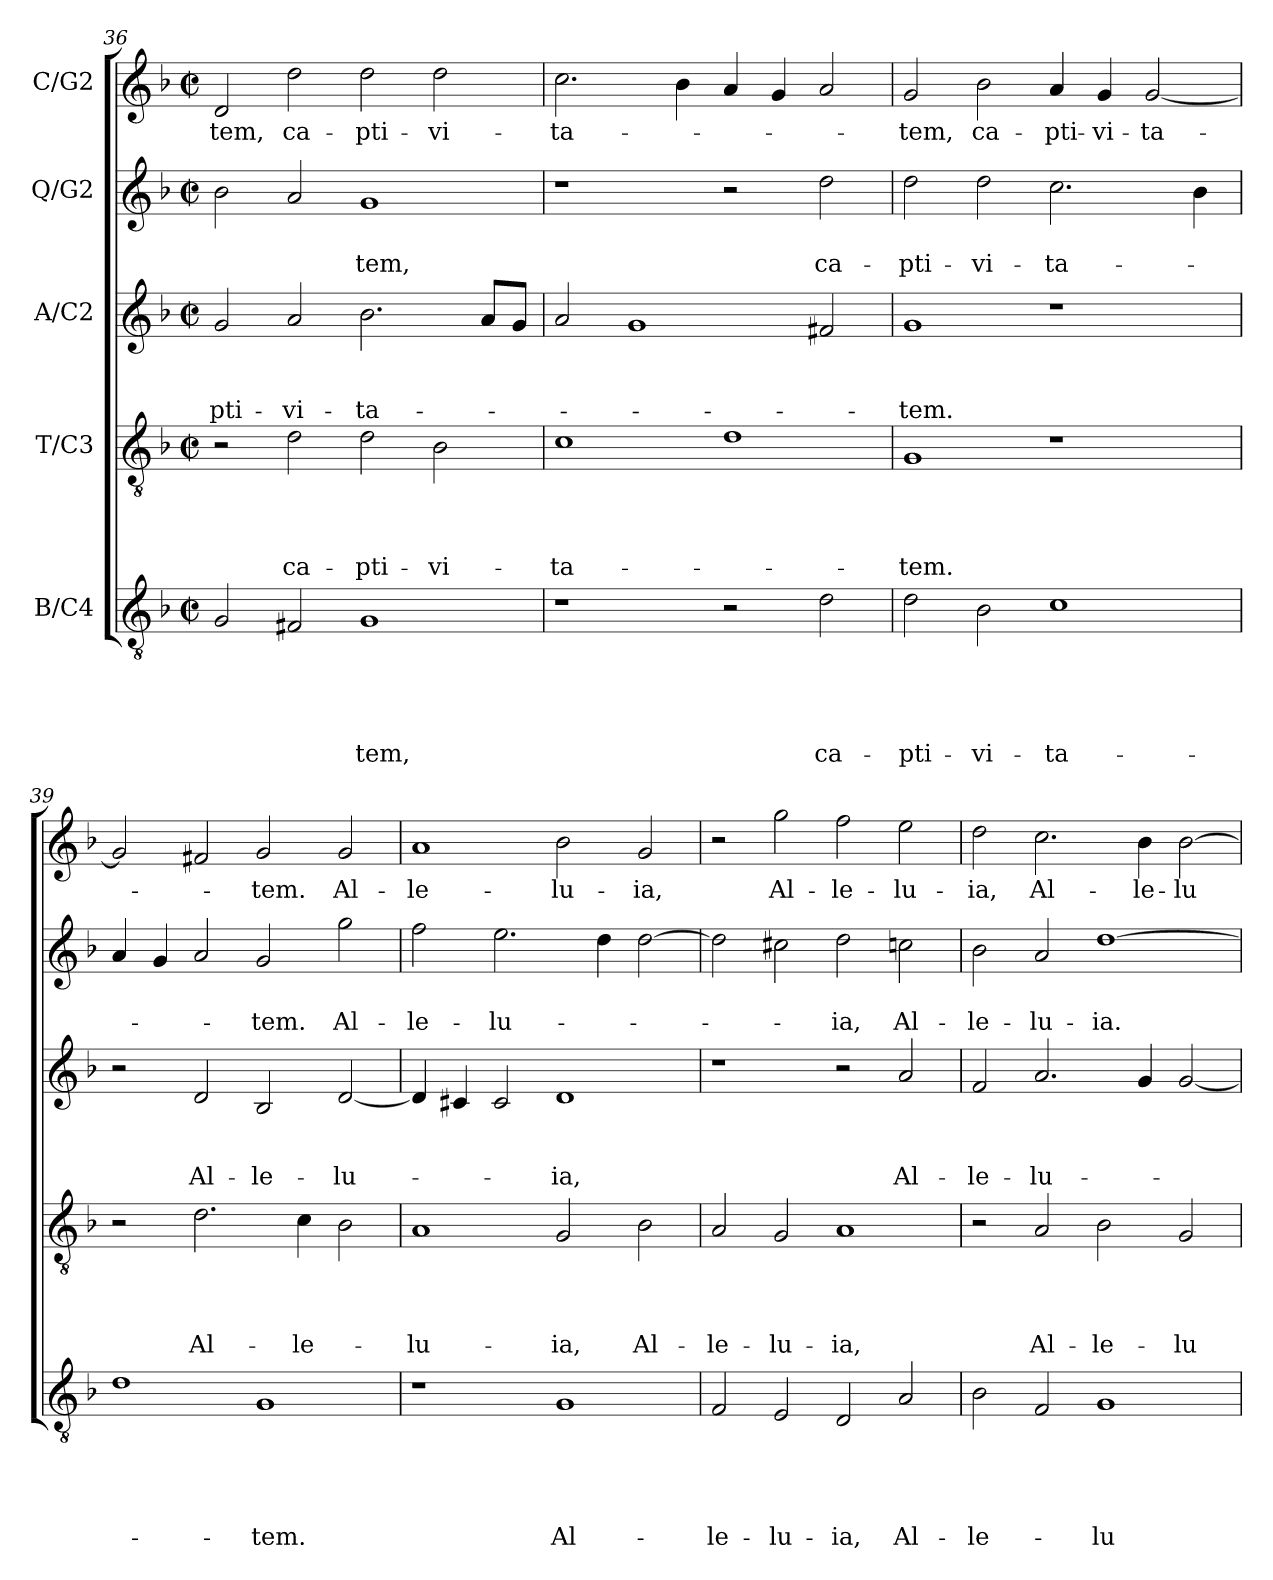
**kern	**text	**text	**text	**text	**text	**kern	**text	**text	**text	**text	**kern	**text	**text	**text	**kern	**text	**text	**kern	**text
*part5	*part5	*part5	*part5	*part5	*part5	*part4	*part4	*part4	*part4	*part4	*part3	*part3	*part3	*part3	*part2	*part2	*part2	*part1	*part1
*staff5	*staff5	*staff5	*staff5	*staff5	*staff5	*staff4	*staff4	*staff4	*staff4	*staff4	*staff3	*staff3	*staff3	*staff3	*staff2	*staff2	*staff2	*staff1	*staff1
*I"B/C4	*	*	*	*	*	*I"T/C3	*	*	*	*	*I"A/C2	*	*	*	*I"Q/G2	*	*	*I"C/G2	*
!!LO:LB:g=z
*clefGv2	*	*	*	*	*	*clefGv2	*	*	*	*	*clefG2	*	*	*	*clefG2	*	*	*clefG2	*
*k[b-]	*	*	*	*	*	*k[b-]	*	*	*	*	*k[b-]	*	*	*	*k[b-]	*	*	*k[b-]	*
*F:	*	*	*	*	*	*F:	*	*	*	*	*F:	*	*	*	*F:	*	*	*F:	*
*M2/2	*	*	*	*	*	*M2/2	*	*	*	*	*M2/2	*	*	*	*M2/2	*	*	*M2/2	*
*met(c|)	*	*	*	*	*	*met(c|)	*	*	*	*	*met(c|)	*	*	*	*met(c|)	*	*	*met(c|)	*
=36	=36	=36	=36	=36	=36	=36	=36	=36	=36	=36	=36	=36	=36	=36	=36	=36	=36	=36	=36
!	!	!	!	!	!	!	!	!	!	!	!	!	!	!LO:LY:b	!	!	!	!	!LO:LY:b
2G/	.	.	.	.	.	2r	.	.	.	.	2g/	.	.	-pti-	2b-\	.	.	2d/	-tem,
!	!	!	!	!	!	!	!	!	!	!LO:LY:b	!	!	!	!LO:LY:b	!	!	!	!	!LO:LY:b
2F#/	.	.	.	.	.	2d\	.	.	.	ca-	2a/	.	.	-vi-	2a/	.	.	2dd\	ca-
!	!	!	!	!	!LO:LY:b	!	!	!	!	!LO:LY:b	!	!	!	!LO:LY:b	!	!	!LO:LY:b	!	!LO:LY:b
1G	.	.	.	.	-tem,	2d\	.	.	.	-pti-	2.b-\	.	.	-ta-	1g	.	-tem,	2dd\	-pti-
!	!	!	!	!	!	!	!	!	!	!LO:LY:b	!	!	!	!	!	!	!	!	!LO:LY:b
.	.	.	.	.	.	2B-\	.	.	.	-vi-	.	.	.	.	.	.	.	2dd\	-vi-
.	.	.	.	.	.	.	.	.	.	.	8a/L	.	.	.	.	.	.	.	.
.	.	.	.	.	.	.	.	.	.	.	8g/J	.	.	.	.	.	.	.	.
=37	=37	=37	=37	=37	=37	=37	=37	=37	=37	=37	=37	=37	=37	=37	=37	=37	=37	=37	=37
!	!	!	!	!	!	!	!	!	!	!LO:LY:b	!	!	!	!	!	!	!	!	!LO:LY:b
1r	.	.	.	.	.	1c	.	.	.	-ta-	2a/	.	.	.	1r	.	.	2.cc\	-ta-
.	.	.	.	.	.	.	.	.	.	.	1g	.	.	.	.	.	.	.	.
.	.	.	.	.	.	.	.	.	.	.	.	.	.	.	.	.	.	4b-\	.
2r	.	.	.	.	.	1d	.	.	.	.	.	.	.	.	2r	.	.	4a/	.
.	.	.	.	.	.	.	.	.	.	.	.	.	.	.	.	.	.	4g/	.
!	!	!	!	!	!LO:LY:b	!	!	!	!	!	!	!	!	!	!	!	!LO:LY:b	!	!
2d\	.	.	.	.	ca-	.	.	.	.	.	2f#X/	.	.	.	2dd\	.	ca-	2a/	.
=38	=38	=38	=38	=38	=38	=38	=38	=38	=38	=38	=38	=38	=38	=38	=38	=38	=38	=38	=38
!	!	!	!	!	!LO:LY:b	!	!	!	!	!LO:LY:b	!	!	!	!LO:LY:b	!	!	!LO:LY:b	!	!LO:LY:b
2d\	.	.	.	.	-pti-	1G	.	.	.	-tem.	1g	.	.	-tem.	2dd\	.	-pti-	2g/	-tem,
!	!	!	!	!	!LO:LY:b	!	!	!	!	!	!	!	!	!	!	!	!LO:LY:b	!	!LO:LY:b
2B-\	.	.	.	.	-vi-	.	.	.	.	.	.	.	.	.	2dd\	.	-vi-	2b-\	ca-
!	!	!	!	!	!LO:LY:b	!	!	!	!	!	!	!	!	!	!	!	!LO:LY:b	!	!LO:LY:b
1c	.	.	.	.	-ta-	1r	.	.	.	.	1r	.	.	.	2.cc\	.	-ta-	4a/	-pti-
!	!	!	!	!	!	!	!	!	!	!	!	!	!	!	!	!	!	!	!LO:LY:b
.	.	.	.	.	.	.	.	.	.	.	.	.	.	.	.	.	.	4g/	-vi-
!	!	!	!	!	!	!	!	!	!	!	!	!	!	!	!	!	!	!	!LO:LY:b
.	.	.	.	.	.	.	.	.	.	.	.	.	.	.	.	.	.	[2g/	-ta-
.	.	.	.	.	.	.	.	.	.	.	.	.	.	.	4b-\	.	.	.	.
=39	=39	=39	=39	=39	=39	=39	=39	=39	=39	=39	=39	=39	=39	=39	=39	=39	=39	=39	=39
1d	.	.	.	.	.	2r	.	.	.	.	2r	.	.	.	4a/	.	.	2g/]	.
.	.	.	.	.	.	.	.	.	.	.	.	.	.	.	4g/	.	.	.	.
!	!	!	!	!	!	!	!	!	!	!LO:LY:b	!	!	!	!LO:LY:b	!	!	!	!	!
.	.	.	.	.	.	2.d\	.	.	.	Al-	2d/	.	.	Al-	2a/	.	.	2f#X/	.
!	!	!	!	!	!LO:LY:b	!	!	!	!	!	!	!	!	!LO:LY:b	!	!	!LO:LY:b	!	!LO:LY:b
1G	.	.	.	.	-tem.	.	.	.	.	.	2B-/	.	.	-le-	2g/	.	-tem.	2g/	-tem.
!	!	!	!	!	!	!	!	!	!	!LO:LY:b	!	!	!	!	!	!	!	!	!
.	.	.	.	.	.	4c\	.	.	.	-le-	.	.	.	.	.	.	.	.	.
!	!	!	!	!	!	!	!	!	!	!	!	!	!	!LO:LY:b	!	!	!LO:LY:b	!	!LO:LY:b
.	.	.	.	.	.	2B-\	.	.	.	.	[2d/	.	.	-lu-	2gg\	.	Al-	2g/	Al-
=40	=40	=40	=40	=40	=40	=40	=40	=40	=40	=40	=40	=40	=40	=40	=40	=40	=40	=40	=40
!	!	!	!	!	!	!	!	!	!	!LO:LY:b	!	!	!	!	!	!	!LO:LY:b	!	!LO:LY:b
1r	.	.	.	.	.	1A	.	.	.	-lu-	4d/]	.	.	.	2ff\	.	-le-	1a	-le-
.	.	.	.	.	.	.	.	.	.	.	4c#X/	.	.	.	.	.	.	.	.
!	!	!	!	!	!	!	!	!	!	!	!	!	!	!	!	!	!LO:LY:b	!	!
.	.	.	.	.	.	.	.	.	.	.	2c#/	.	.	.	2.ee\	.	-lu-	.	.
!	!	!	!	!	!LO:LY:b	!	!	!	!	!LO:LY:b	!	!	!	!LO:LY:b	!	!	!	!	!LO:LY:b
1G	.	.	.	.	Al-	2G/	.	.	.	-ia,	1d	.	.	-ia,	.	.	.	2b-\	-lu-
.	.	.	.	.	.	.	.	.	.	.	.	.	.	.	4dd\	.	.	.	.
!	!	!	!	!	!	!	!	!	!	!LO:LY:b	!	!	!	!	!	!	!	!	!LO:LY:b
.	.	.	.	.	.	2B-\	.	.	.	Al-	.	.	.	.	[2dd\	.	.	2g/	-ia,
!!LO:PB:g=z
=41	=41	=41	=41	=41	=41	=41	=41	=41	=41	=41	=41	=41	=41	=41	=41	=41	=41	=41	=41
!	!	!	!	!	!LO:LY:b	!	!	!	!	!LO:LY:b	!	!	!	!	!	!	!	!	!
2F/	.	.	.	.	-le-	2A/	.	.	.	-le-	1r	.	.	.	2dd\]	.	.	2r	.
!	!	!	!	!	!LO:LY:b	!	!	!	!	!LO:LY:b	!	!	!	!	!	!	!	!	!LO:LY:b
2E/	.	.	.	.	-lu-	2G/	.	.	.	-lu-	.	.	.	.	2cc#X\	.	.	2gg\	Al-
!	!	!	!	!	!LO:LY:b	!	!	!	!	!LO:LY:b	!	!	!	!	!	!	!LO:LY:b	!	!LO:LY:b
2D/	.	.	.	.	-ia,	1A	.	.	.	-ia,	2r	.	.	.	2dd\	.	-ia,	2ff\	-le-
!	!	!	!	!	!LO:LY:b	!	!	!	!	!	!	!	!	!LO:LY:b	!	!	!LO:LY:b	!	!LO:LY:b
2A/	.	.	.	.	Al-	.	.	.	.	.	2a/	.	.	Al-	2ccn\	.	Al-	2ee\	-lu-
=42	=42	=42	=42	=42	=42	=42	=42	=42	=42	=42	=42	=42	=42	=42	=42	=42	=42	=42	=42
!	!	!	!	!	!LO:LY:b	!	!	!	!	!	!	!	!	!LO:LY:b	!	!	!LO:LY:b	!	!LO:LY:b
2B-\	.	.	.	.	-le-	2r	.	.	.	.	2f/	.	.	-le-	2b-\	.	-le-	2dd\	-ia,
!	!	!	!	!	!	!	!	!	!	!LO:LY:b	!	!	!	!LO:LY:b	!	!	!LO:LY:b	!	!LO:LY:b
2F/	.	.	.	.	.	2A/	.	.	.	Al-	2.a/	.	.	-lu-	2a/	.	-lu-	2.cc\	Al-
!	!	!	!	!	!LO:LY:b	!	!	!	!	!LO:LY:b	!	!	!	!	!	!	!LO:LY:b	!	!
1G	.	.	.	.	-lu-	2B-\	.	.	.	-le-	.	.	.	.	[1dd	.	-ia.	.	.
!	!	!	!	!	!	!	!	!	!	!	!	!	!	!	!	!	!	!	!LO:LY:b
.	.	.	.	.	.	.	.	.	.	.	4g/	.	.	.	.	.	.	4b-\	-le-
!	!	!	!	!	!	!	!	!	!	!LO:LY:b	!	!	!	!	!	!	!	!	!LO:LY:b
.	.	.	.	.	.	2G/	.	.	.	-lu-	[2g/	.	.	.	.	.	.	[2b-\	-lu-
=	=	=	=	=	=	=	=	=	=	=	=	=	=	=	=	=	=	=	=
*-	*-	*-	*-	*-	*-	*-	*-	*-	*-	*-	*-	*-	*-	*-	*-	*-	*-	*-	*-
